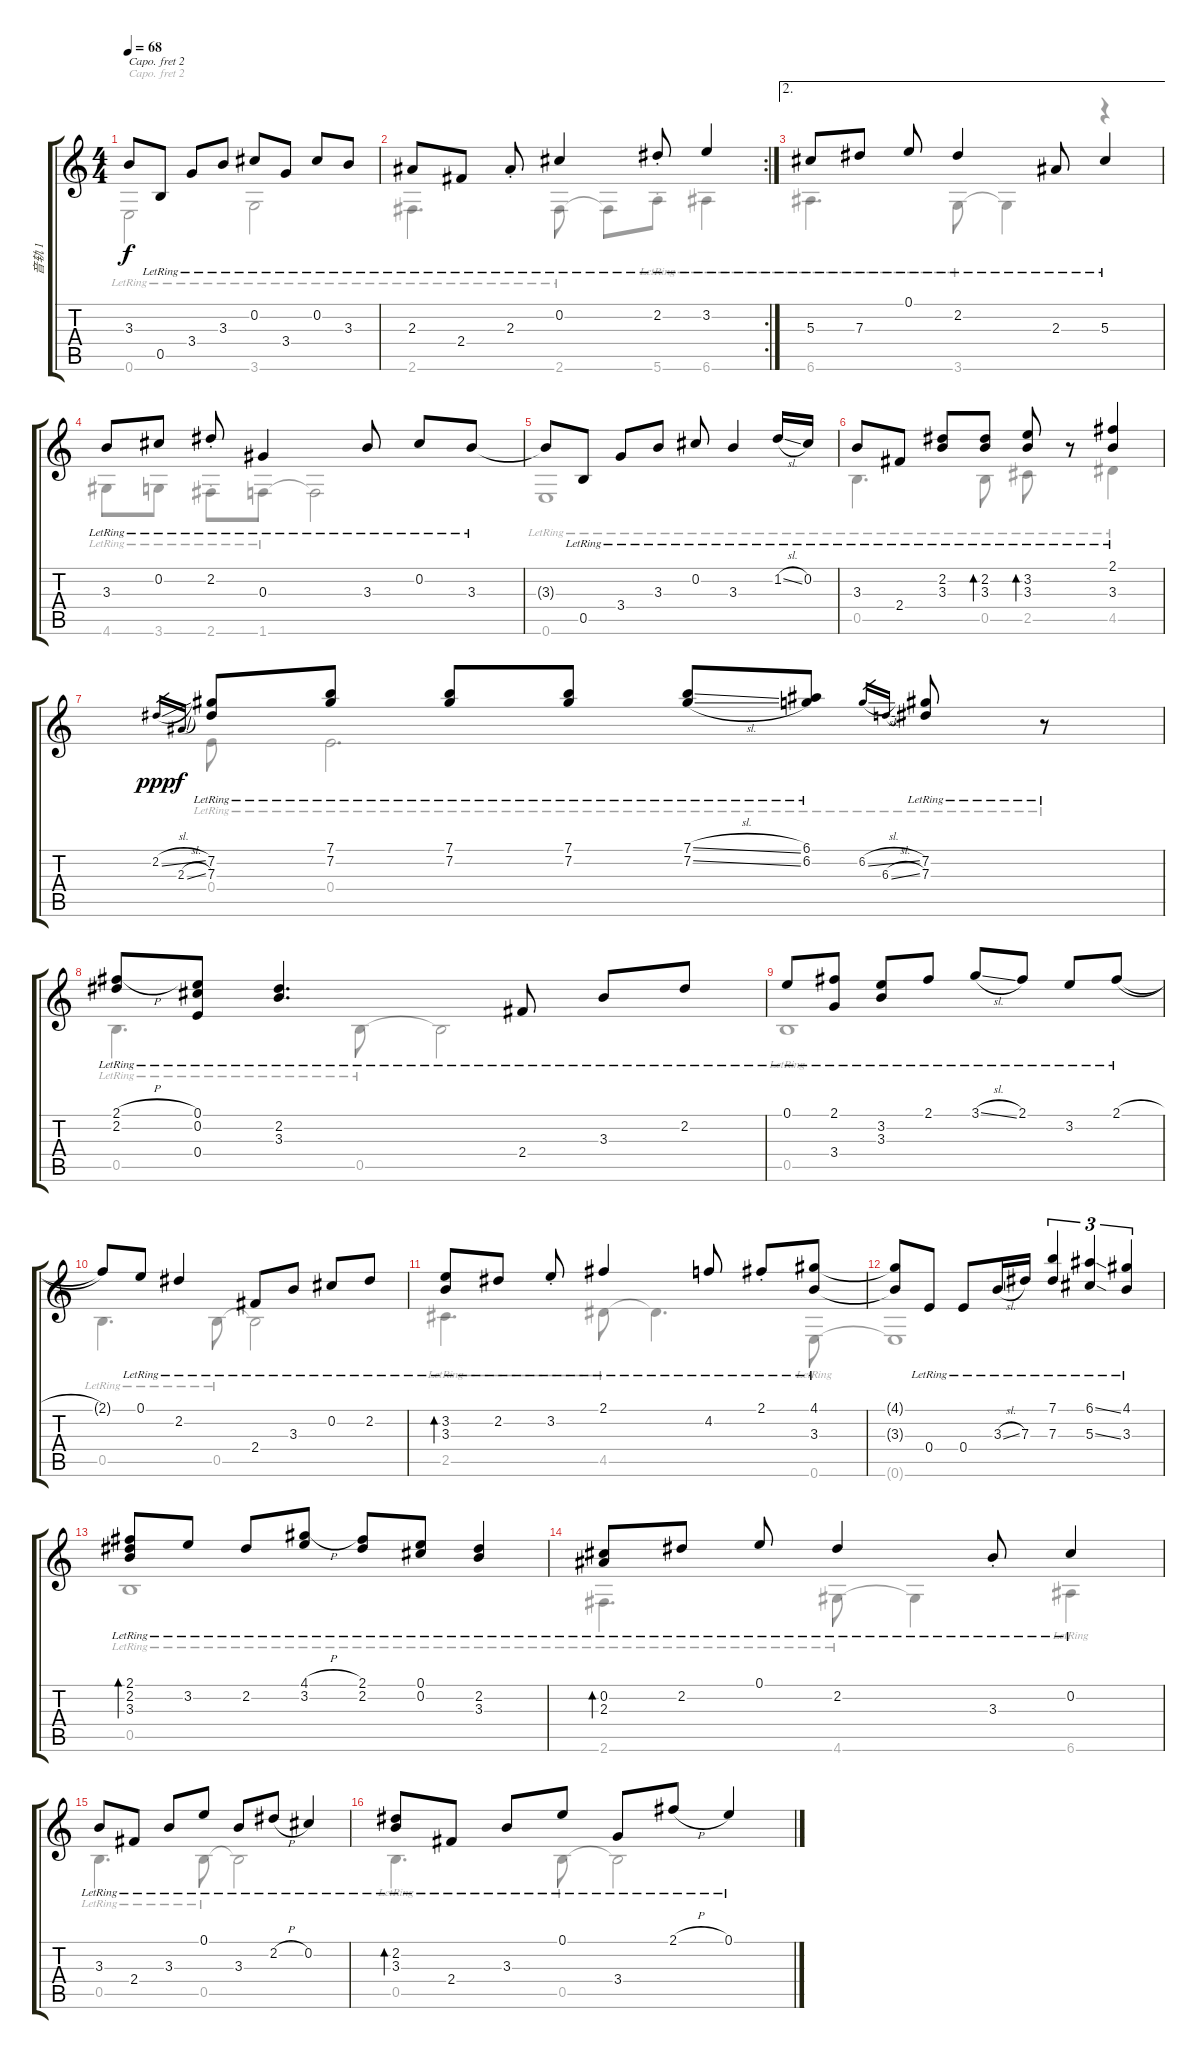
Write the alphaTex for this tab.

\track ("音轨 1" "音轨 1") {instrument acousticguitarsteel}
\staff {score tabs}
\capo 2
\tuning (D4 B3 Gb3 D3 A2 D2) {hide}
\voice
\ts (4 4)
\tempo 68
\clef g2
\ks c
3.3{t}.8{dy f} 0.5{lr}.8 3.4{lr}.8 3.3{lr}.8 0.2{lr}.8 3.4{lr}.8 0.2{lr}.8 3.3{lr}.8 |
\rc 2
2.3{lr}.8 2.4{lr}.8 2.3{st lr}.8 0.2{lr}.4 2.2{st lr}.8 3.2{lr}.4 |
\ae 2
5.3{lr}.8 7.3{lr}.8 0.1{lr}.8 2.2{lr}.4 2.3{lr}.8 5.3{lr}.4 |
3.3{lr}.8 0.2{lr}.8 2.2{st lr}.8 0.3{lr}.4 3.3{lr}.8 0.2{lr}.8 3.3{lr}.8 |
3.3{t}.8 0.5{lr}.8 3.4{lr}.8 3.3{lr}.8 0.2{lr}.8 3.3{lr}.4 1.2{sl lr}.16 0.2{lr}.16 |
3.3{lr}.8 2.4{lr}.8 (2.2{lr} 3.3{lr}).8 (2.2{lr} 3.3{lr}).8{bd 240} (3.2{lr} 3.3{lr}).8{bd 240} r.8 (2.1{lr} 3.3{lr}).4 |
2.2{sl}.16{gr dy ppp} 2.3{sl}.16{gr dy f} (7.2{lr} 7.3{lr}).8 (7.1{lr} 7.2{lr}).8 (7.1{lr} 7.2{lr}).8 (7.1{lr} 7.2{lr}).8 (7.1{sl lr} 7.2{sl lr}).8 (6.1{lr} 6.2{lr}).8 6.2{sl}.16{gr} 6.3{sl}.16{gr} (7.2{lr} 7.3{lr}).8 r.8 |
(2.1{h lr} 2.2{lr}).8 (0.1{lr} 0.2{lr} 0.4{lr}).8 (2.2{lr} 3.3{lr}).4{d} 2.4{lr}.8 3.3{lr}.8 2.2{lr}.8 |
0.1{lr}.8 (2.1{lr} 3.4{lr}).8 (3.2{lr} 3.3{lr}).8 2.1{lr}.8 3.1{sl lr}.8 2.1{lr}.8 3.2{lr}.8 2.1{h lr}.8 |
2.1{t}.8 0.1{lr}.8 2.2{lr}.4 2.4{lr}.8 3.3{lr}.8 0.2{lr}.8{txt ""} 2.2{lr}.8 |
(3.2{lr} 3.3{lr}).8{bd 120} 2.2{lr}.8 3.2{st lr}.8 2.1{lr}.4 4.2{lr}.8 2.1{st lr}.8 (4.1{lr} 3.3{lr}).8 |
(4.1{t} 3.3{t}).8 0.4{lr}.8 0.4{lr}.8 3.3{sl lr}.16 7.3{lr}.16 (7.1{lr} 7.3{lr}).4{tu (3 2)} (6.1{ss lr} 5.3{ss lr}).4{tu (3 2)} (4.1{lr} 3.3{lr}).4{tu (3 2)} |
(2.1{lr} 2.2{lr} 3.3{lr}).8{bd 240} 3.2{lr}.8 2.2{lr}.8 (4.1{h lr} 3.2{lr}).8 (2.1{lr} 2.2{lr}).8 (0.1{lr} 0.2{lr}).8 (2.2{lr} 3.3{lr}).4 |
(0.2{lr} 2.3{lr}).8{bd 240} 2.2{lr}.8 0.1{lr}.8 2.2{lr}.4 3.3{st lr}.8 0.2{lr}.4 |
3.3{lr}.8 2.4{lr}.8 3.3{lr}.8 0.1{lr}.8 3.3{lr}.8 2.2{h lr}.8 0.2{lr}.4 |
(2.2{lr} 3.3{lr}).8{bd 240} 2.4{lr}.8 3.3{lr}.8 0.1{lr}.8 3.4{lr}.8 2.1{h lr}.8 0.1{lr}.4
\voice
\clef g2
\ottava regular
\simile none
\ks c
0.6{lr}.2{dy f} 3.6{lr}.2 |
2.6{lr}.4{d} 2.6{lr}.8 2.6{t}.8 5.6{st lr}.8 6.6{lr}.4 |
6.6{lr}.4{d} 3.6{lr}.8 3.6{t}.4 r.4 |
4.6{lr}.8 3.6{lr}.8 2.6{st lr}.8 1.6{lr}.8 1.6{t}.2 |
0.6{lr}.1 |
0.5{lr}.4{d} 0.5{lr}.8 2.5{lr}.8 r.8 4.5{lr}.4 |
0.4{lr}.8 0.4{lr}.2{d} r.8 |
0.5{lr}.4{d} 0.5{lr}.8 0.5{t}.2 |
0.5{lr}.1 |
0.5{lr}.4{d} 0.5{lr}.8 0.5{t}.2 |
2.5{lr}.4{d} 4.5{lr}.8 4.5{t}.4{d} 0.6{lr}.8 |
0.6{t}.1 |
0.5{lr}.1 |
2.6{lr}.4{d} 4.6{lr}.8 4.6{t}.4 6.6{lr}.4 |
0.5{lr}.4{d} 0.5{lr}.8 0.5{t}.2 |
0.5{lr}.4{d} 0.5{lr}.8 0.5{t}.2
